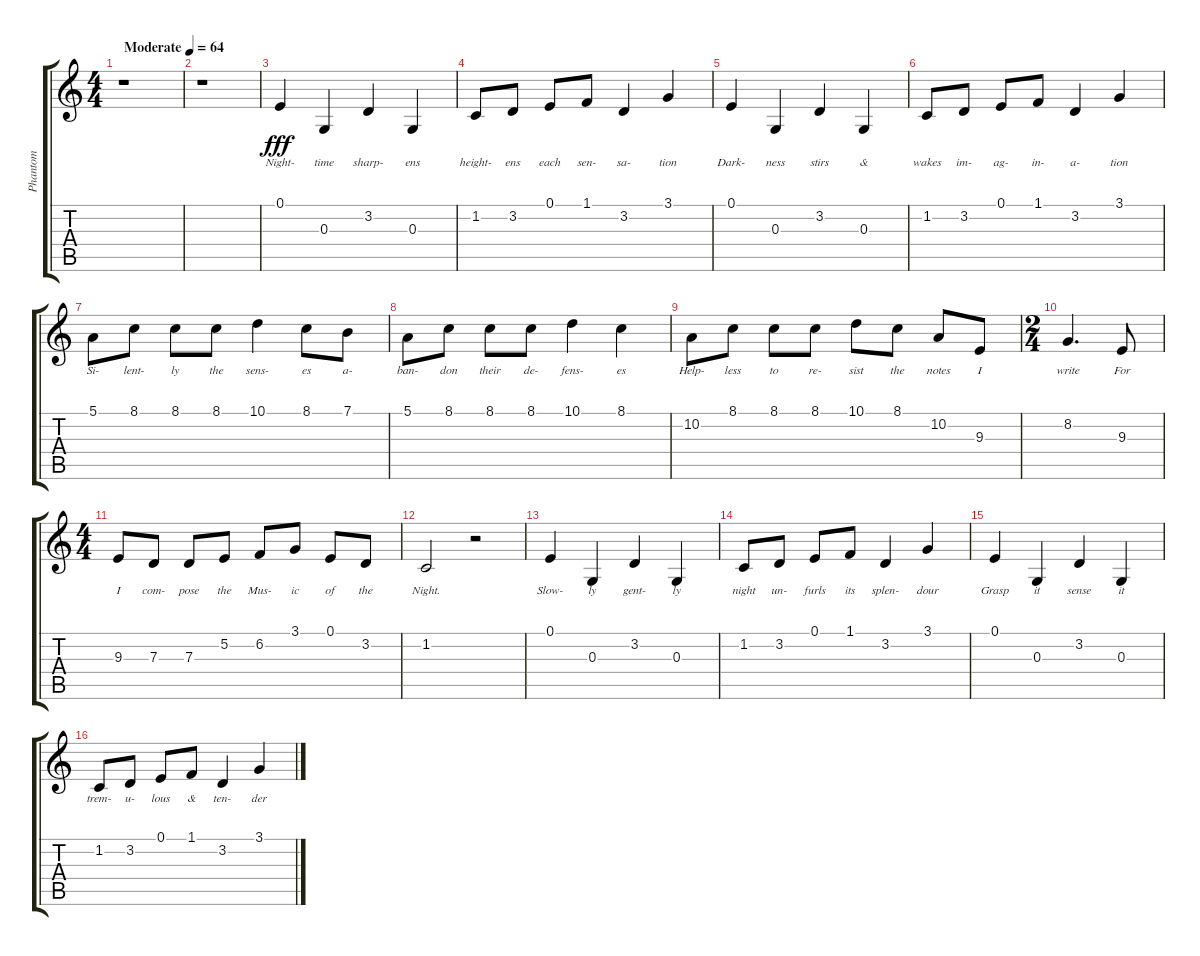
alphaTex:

\track ("Phantom" "Phantom") {instrument oboe}
\staff {score tabs}
\tuning (E4 B3 G3 D3 A2 E2) {hide}
\ts (4 4)
\tempo (64 "Moderate")
\clef g2
\ks c
r.1{dy fff instrument oboe} |
r.1 |
0.1.4{lyrics (0 "Night-") lyrics (1 "") lyrics (2 "") lyrics (3 "") lyrics (4 "")} 0.3.4{lyrics (0 "time") lyrics (1 "") lyrics (2 "") lyrics (3 "") lyrics (4 "")} 3.2.4{lyrics (0 "sharp-") lyrics (1 "") lyrics (2 "") lyrics (3 "") lyrics (4 "")} 0.3.4{lyrics (0 "ens") lyrics (1 "") lyrics (2 "") lyrics (3 "") lyrics (4 "")} |
1.2.8{lyrics (0 "height-") lyrics (1 "") lyrics (2 "") lyrics (3 "") lyrics (4 "")} 3.2.8{lyrics (0 "ens") lyrics (1 "") lyrics (2 "") lyrics (3 "") lyrics (4 "")} 0.1.8{lyrics (0 "each") lyrics (1 "") lyrics (2 "") lyrics (3 "") lyrics (4 "")} 1.1.8{lyrics (0 "sen-") lyrics (1 "") lyrics (2 "") lyrics (3 "") lyrics (4 "")} 3.2.4{lyrics (0 "sa-") lyrics (1 "") lyrics (2 "") lyrics (3 "") lyrics (4 "")} 3.1.4{lyrics (0 "tion") lyrics (1 "") lyrics (2 "") lyrics (3 "") lyrics (4 "")} |
0.1.4{lyrics (0 "Dark-") lyrics (1 "") lyrics (2 "") lyrics (3 "") lyrics (4 "")} 0.3.4{lyrics (0 "ness") lyrics (1 "") lyrics (2 "") lyrics (3 "") lyrics (4 "")} 3.2.4{lyrics (0 "stirs") lyrics (1 "") lyrics (2 "") lyrics (3 "") lyrics (4 "")} 0.3.4{lyrics (0 "&") lyrics (1 "") lyrics (2 "") lyrics (3 "") lyrics (4 "")} |
1.2.8{lyrics (0 "wakes") lyrics (1 "") lyrics (2 "") lyrics (3 "") lyrics (4 "")} 3.2.8{lyrics (0 "im-") lyrics (1 "") lyrics (2 "") lyrics (3 "") lyrics (4 "")} 0.1.8{lyrics (0 "ag-") lyrics (1 "") lyrics (2 "") lyrics (3 "") lyrics (4 "")} 1.1.8{lyrics (0 "in-") lyrics (1 "") lyrics (2 "") lyrics (3 "") lyrics (4 "")} 3.2.4{lyrics (0 "a-") lyrics (1 "") lyrics (2 "") lyrics (3 "") lyrics (4 "")} 3.1.4{lyrics (0 "tion") lyrics (1 "") lyrics (2 "") lyrics (3 "") lyrics (4 "")} |
5.1.8{lyrics (0 "Si-") lyrics (1 "") lyrics (2 "") lyrics (3 "") lyrics (4 "")} 8.1.8{lyrics (0 "lent-") lyrics (1 "") lyrics (2 "") lyrics (3 "") lyrics (4 "")} 8.1.8{lyrics (0 "ly") lyrics (1 "") lyrics (2 "") lyrics (3 "") lyrics (4 "")} 8.1.8{lyrics (0 "the") lyrics (1 "") lyrics (2 "") lyrics (3 "") lyrics (4 "")} 10.1.4{lyrics (0 "sens-") lyrics (1 "") lyrics (2 "") lyrics (3 "") lyrics (4 "") volume 9} 8.1.8{lyrics (0 "es") lyrics (1 "") lyrics (2 "") lyrics (3 "") lyrics (4 "") volume 10} 7.1.8{lyrics (0 "a-") lyrics (1 "") lyrics (2 "") lyrics (3 "") lyrics (4 "") volume 11} |
5.1.8{lyrics (0 "ban-") lyrics (1 "") lyrics (2 "") lyrics (3 "") lyrics (4 "")} 8.1.8{lyrics (0 "don") lyrics (1 "") lyrics (2 "") lyrics (3 "") lyrics (4 "") volume 11} 8.1.8{lyrics (0 "their") lyrics (1 "") lyrics (2 "") lyrics (3 "") lyrics (4 "") volume 10} 8.1.8{lyrics (0 "de-") lyrics (1 "") lyrics (2 "") lyrics (3 "") lyrics (4 "") volume 10} 10.1.4{lyrics (0 "fens-") lyrics (1 "") lyrics (2 "") lyrics (3 "") lyrics (4 "") volume 10} 8.1.4{lyrics (0 "es") lyrics (1 "") lyrics (2 "") lyrics (3 "") lyrics (4 "") volume 9} |
10.2.8{lyrics (0 "Help-") lyrics (1 "") lyrics (2 "") lyrics (3 "") lyrics (4 "") volume 10} 8.1.8{lyrics (0 "less") lyrics (1 "") lyrics (2 "") lyrics (3 "") lyrics (4 "") volume 10} 8.1.8{lyrics (0 "to") lyrics (1 "") lyrics (2 "") lyrics (3 "") lyrics (4 "") volume 10} 8.1.8{lyrics (0 "re-") lyrics (1 "") lyrics (2 "") lyrics (3 "") lyrics (4 "") volume 11} 10.1.8{lyrics (0 "sist") lyrics (1 "") lyrics (2 "") lyrics (3 "") lyrics (4 "") volume 11} 8.1.8{lyrics (0 "the") lyrics (1 "") lyrics (2 "") lyrics (3 "") lyrics (4 "") volume 11} 10.2.8{lyrics (0 "notes") lyrics (1 "") lyrics (2 "") lyrics (3 "") lyrics (4 "")} 9.3.8{lyrics (0 "I") lyrics (1 "") lyrics (2 "") lyrics (3 "") lyrics (4 "") volume 11} |
\ts (2 4)
8.2.4{d lyrics (0 "write") lyrics (1 "") lyrics (2 "") lyrics (3 "") lyrics (4 "") volume 10} 9.3.8{lyrics (0 "For") lyrics (1 "") lyrics (2 "") lyrics (3 "") lyrics (4 "") volume 8} |
\ts (4 4)
9.3.8{lyrics (0 "I") lyrics (1 "") lyrics (2 "") lyrics (3 "") lyrics (4 "") volume 8} 7.3.8{lyrics (0 "com-") lyrics (1 "") lyrics (2 "") lyrics (3 "") lyrics (4 "") volume 8} 7.3.8{lyrics (0 "pose") lyrics (1 "") lyrics (2 "") lyrics (3 "") lyrics (4 "")} 5.2.8{lyrics (0 "the") lyrics (1 "") lyrics (2 "") lyrics (3 "") lyrics (4 "") volume 7} 6.2.8{lyrics (0 "Mus-") lyrics (1 "") lyrics (2 "") lyrics (3 "") lyrics (4 "")} 3.1.8{lyrics (0 "ic") lyrics (1 "") lyrics (2 "") lyrics (3 "") lyrics (4 "")} 0.1.8{lyrics (0 "of") lyrics (1 "") lyrics (2 "") lyrics (3 "") lyrics (4 "")} 3.2.8{lyrics (0 "the") lyrics (1 "") lyrics (2 "") lyrics (3 "") lyrics (4 "")} |
1.2.2{lyrics (0 "Night.") lyrics (1 "") lyrics (2 "") lyrics (3 "") lyrics (4 "")} r.2 |
0.1.4{lyrics (0 "Slow-") lyrics (1 "") lyrics (2 "") lyrics (3 "") lyrics (4 "")} 0.3.4{lyrics (0 "ly") lyrics (1 "") lyrics (2 "") lyrics (3 "") lyrics (4 "")} 3.2.4{lyrics (0 "gent-") lyrics (1 "") lyrics (2 "") lyrics (3 "") lyrics (4 "")} 0.3.4{lyrics (0 "ly") lyrics (1 "") lyrics (2 "") lyrics (3 "") lyrics (4 "")} |
1.2.8{lyrics (0 "night") lyrics (1 "") lyrics (2 "") lyrics (3 "") lyrics (4 "")} 3.2.8{lyrics (0 "un-") lyrics (1 "") lyrics (2 "") lyrics (3 "") lyrics (4 "")} 0.1.8{lyrics (0 "furls") lyrics (1 "") lyrics (2 "") lyrics (3 "") lyrics (4 "")} 1.1.8{lyrics (0 "its") lyrics (1 "") lyrics (2 "") lyrics (3 "") lyrics (4 "")} 3.2.4{lyrics (0 "splen-") lyrics (1 "") lyrics (2 "") lyrics (3 "") lyrics (4 "")} 3.1.4{lyrics (0 "dour") lyrics (1 "") lyrics (2 "") lyrics (3 "") lyrics (4 "")} |
0.1.4{lyrics (0 "Grasp") lyrics (1 "") lyrics (2 "") lyrics (3 "") lyrics (4 "")} 0.3.4{lyrics (0 "it") lyrics (1 "") lyrics (2 "") lyrics (3 "") lyrics (4 "")} 3.2.4{lyrics (0 "sense") lyrics (1 "") lyrics (2 "") lyrics (3 "") lyrics (4 "")} 0.3.4{lyrics (0 "it") lyrics (1 "") lyrics (2 "") lyrics (3 "") lyrics (4 "")} |
1.2.8{lyrics (0 "trem-") lyrics (1 "") lyrics (2 "") lyrics (3 "") lyrics (4 "")} 3.2.8{lyrics (0 "u-") lyrics (1 "") lyrics (2 "") lyrics (3 "") lyrics (4 "")} 0.1.8{lyrics (0 "lous") lyrics (1 "") lyrics (2 "") lyrics (3 "") lyrics (4 "")} 1.1.8{lyrics (0 "&") lyrics (1 "") lyrics (2 "") lyrics (3 "") lyrics (4 "")} 3.2.4{lyrics (0 "ten-") lyrics (1 "") lyrics (2 "") lyrics (3 "") lyrics (4 "")} 3.1.4{lyrics (0 "der") lyrics (1 "") lyrics (2 "") lyrics (3 "") lyrics (4 "")}
